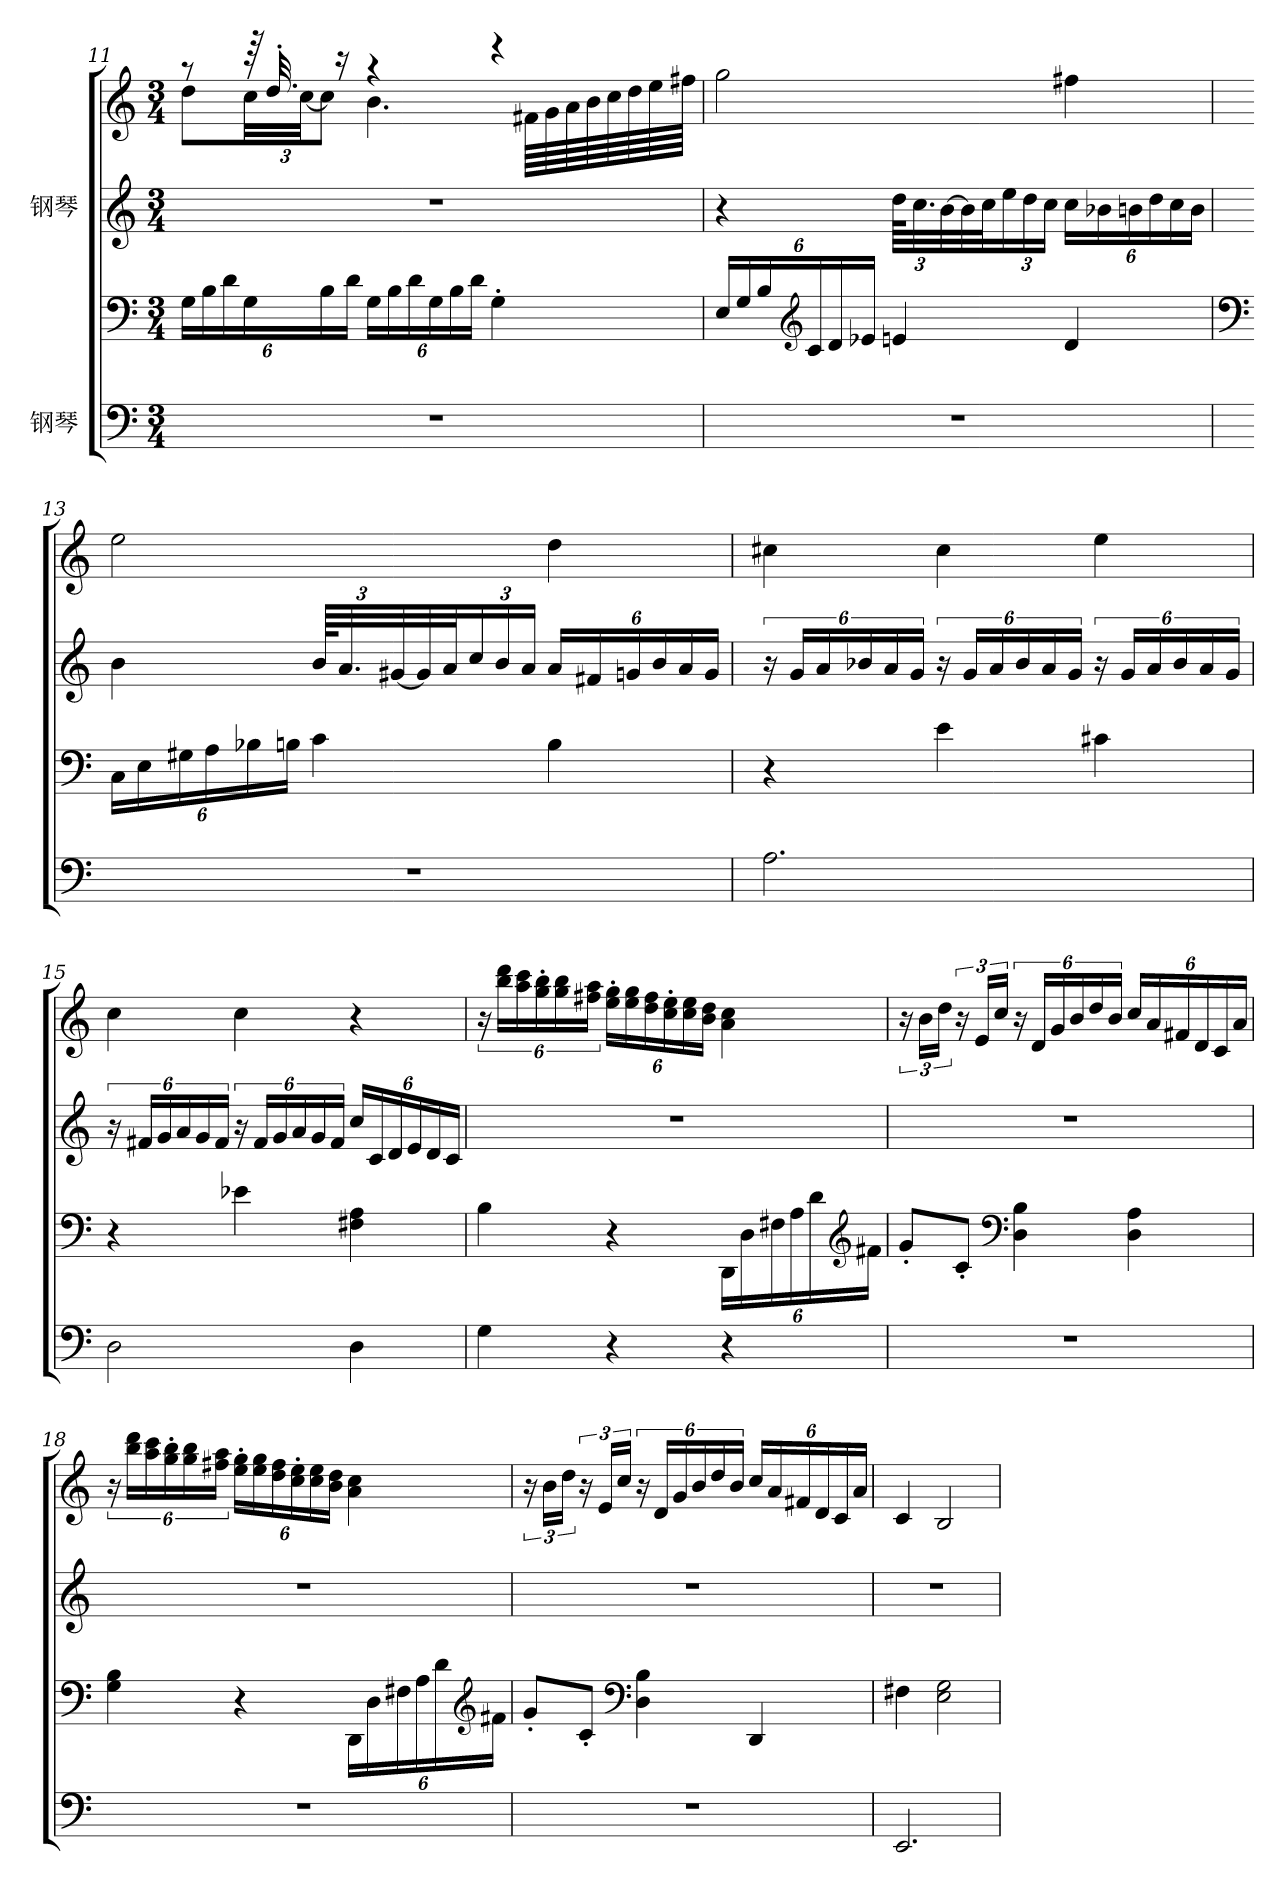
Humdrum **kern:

**kern	**kern	**kern	**kern
*part2	*part2	*part1	*part1
*staff4	*staff3	*staff2	*staff1
*I"钢琴	*	*I"钢琴	*
!!LO:PB:g=z
*clefF4	*clefF4	*clefG2	*clefG2
*k[]	*k[]	*k[]	*k[]
*M3/4	*M3/4	*M3/4	*M3/4
*	*Xbrackettup	*	*
=11	=11	=11	=11
*	*	*	*^
2.r	24G\LL	2.r	8r	8dd\L
.	24B\	.	.	.
.	24d\	.	.	.
*	*	*	*	*Xbrackettup
.	24G\	.	64r	48cc\LL
.	.	.	32.dd'/	.
.	.	.	.	[48cc\JJ
.	24B\	.	.	12cc\J]
.	.	.	16r	.
.	24d\JJ	.	.	.
.	24G\LL	.	4r	4.b\
.	24B\	.	.	.
.	24d\	.	.	.
.	24G\	.	.	.
.	24B\	.	.	.
.	24d\JJ	.	.	.
.	4G'\	.	4r	.
.	.	.	.	64f#X\LLLL
.	.	.	.	64g\
.	.	.	.	64a\
.	.	.	.	64b\
.	.	.	.	64cc\
.	.	.	.	64dd\
.	.	.	.	64ee\
.	.	.	.	64ff#X\JJJJ
*	*	*	*v	*v
!!LO:LB:g=z
=12	=12	=12	=12
2.r	24E/LL	4r	2gg\
.	24G/	.	.
.	24B/	.	.
*	*clefG2	*	*
.	24c/	.	.
.	24d/	.	.
.	24e-X/JJ	.	.
*	*	*Xbrackettup	*
.	4en/	96dd\KLLL	.
.	.	48.cc\	.
.	.	[48b\	.
.	.	32b\]	.
.	.	32cc\J	.
.	.	24ee\	.
.	.	24dd\	.
.	.	24cc\JJ	.
.	4d/	24cc\LL	4ff#X\
.	.	24b-X\	.
.	.	24bn\	.
.	.	24dd\	.
.	.	24cc\	.
.	.	24b\JJ	.
!!LO:LB:g=z
=13	=13	=13	=13
*	*clefF4	*	*
2.r	24C\LL	4b\	2ee\
.	24E\	.	.
.	24G#X\	.	.
.	24A\	.	.
.	24B-X\	.	.
.	24Bn\JJ	.	.
.	4c\	96b/KLLL	.
.	.	48.a/	.
.	.	[48g#X/	.
.	.	32g#/]	.
.	.	32a/J	.
.	.	24cc/	.
.	.	24b/	.
.	.	24a/JJ	.
.	4B\	24a/LL	4dd\
.	.	24f#X/	.
.	.	24gn/	.
.	.	24b/	.
.	.	24a/	.
.	.	24g/JJ	.
=14	=14	=14	=14
*	*	*brackettup	*
2.A\	4r	24r	4cc#X\
.	.	24g/LL	.
.	.	24a/	.
*	*	*Xbrackettup	*
.	.	24b-X/	.
.	.	24a/	.
.	.	24g/JJ	.
*	*	*brackettup	*
.	4e\	24r	4cc#\
.	.	24g/LL	.
.	.	24a/	.
*	*	*Xbrackettup	*
.	.	24b-/	.
.	.	24a/	.
.	.	24g/JJ	.
*	*	*brackettup	*
.	4c#X\	24r	4ee\
.	.	24g/LL	.
.	.	24a/	.
*	*	*Xbrackettup	*
.	.	24b-/	.
.	.	24a/	.
.	.	24g/JJ	.
!!LO:PB:g=z
=15	=15	=15	=15
*	*	*brackettup	*
2D\	4r	24r	4cc\
.	.	24f#X/LL	.
.	.	24g/	.
*	*	*Xbrackettup	*
.	.	24a/	.
.	.	24g/	.
.	.	24f#/JJ	.
*	*	*brackettup	*
.	4e-X\	24r	4cc\
.	.	24f#/LL	.
.	.	24g/	.
*	*	*Xbrackettup	*
.	.	24a/	.
.	.	24g/	.
.	.	24f#/JJ	.
4D\	4F#X\ 4A\	24cc/LL	4r
.	.	24c/	.
.	.	24d/	.
.	.	24e/	.
.	.	24d/	.
.	.	24c/JJ	.
=16	=16	=16	=16
*	*	*	*brackettup
4G\	4B\	2.r	24r
.	.	.	24bb\ 24ddd\LL
.	.	.	24aa\ 24ccc\
*	*	*	*Xbrackettup
.	.	.	24gg\' 24bb\'
.	.	.	24gg\ 24bb\
.	.	.	24ff#X\ 24aa\JJ
4r	4r	.	24ee\' 24gg\'LL
.	.	.	24ee\ 24gg\
.	.	.	24dd\ 24ff#\
.	.	.	24cc\' 24ee\'
.	.	.	24cc\ 24ee\
.	.	.	24b\ 24dd\JJ
4r	24DD\LL	.	4a\ 4cc\
.	24D\	.	.
.	24F#X\	.	.
.	24A\	.	.
.	24d\	.	.
*	*clefG2	*	*
.	24f#X\JJ	.	.
!!LO:LB:g=z
=17	=17	=17	=17
*	*	*	*brackettup
2.r	8g'/L	2.r	24r
.	.	.	24b\LL
.	.	.	24dd\JJ
.	8c'/J	.	24r
.	.	.	24e/LL
.	.	.	24cc/JJ
*	*clefF4	*	*
.	4D\ 4B\	.	24r
.	.	.	24d/LL
.	.	.	24g/
*	*	*	*Xbrackettup
.	.	.	24b/
.	.	.	24dd/
.	.	.	24b/JJ
.	4D\ 4A\	.	24cc/LL
.	.	.	24a/
.	.	.	24f#X/
.	.	.	24d/
.	.	.	24c/
.	.	.	24a/JJ
=18	=18	=18	=18
*	*	*	*brackettup
2.r	4G\ 4B\	2.r	24r
.	.	.	24bb\ 24ddd\LL
.	.	.	24aa\ 24ccc\
*	*	*	*Xbrackettup
.	.	.	24gg\' 24bb\'
.	.	.	24gg\ 24bb\
.	.	.	24ff#X\ 24aa\JJ
.	4r	.	24ee\' 24gg\'LL
.	.	.	24ee\ 24gg\
.	.	.	24dd\ 24ff#\
.	.	.	24cc\' 24ee\'
.	.	.	24cc\ 24ee\
.	.	.	24b\ 24dd\JJ
.	24DD\LL	.	4a\ 4cc\
.	24D\	.	.
.	24F#X\	.	.
.	24A\	.	.
.	24d\	.	.
*	*clefG2	*	*
.	24f#X\JJ	.	.
!!LO:LB:g=z
=19	=19	=19	=19
*	*	*	*brackettup
2.r	8g'/L	2.r	24r
.	.	.	24b\LL
.	.	.	24dd\JJ
.	8c'/J	.	24r
.	.	.	24e/LL
.	.	.	24cc/JJ
*	*clefF4	*	*
.	4D\ 4B\	.	24r
.	.	.	24d/LL
.	.	.	24g/
*	*	*	*Xbrackettup
.	.	.	24b/
.	.	.	24dd/
.	.	.	24b/JJ
.	4DD/	.	24cc/LL
.	.	.	24a/
.	.	.	24f#X/
.	.	.	24d/
.	.	.	24c/
.	.	.	24a/JJ
=20	=20	=20	=20
2.EE/	4F#X\	2.r	4c/
.	2E\ 2G\	.	2B/
=	=	=	=
*-	*-	*-	*-
